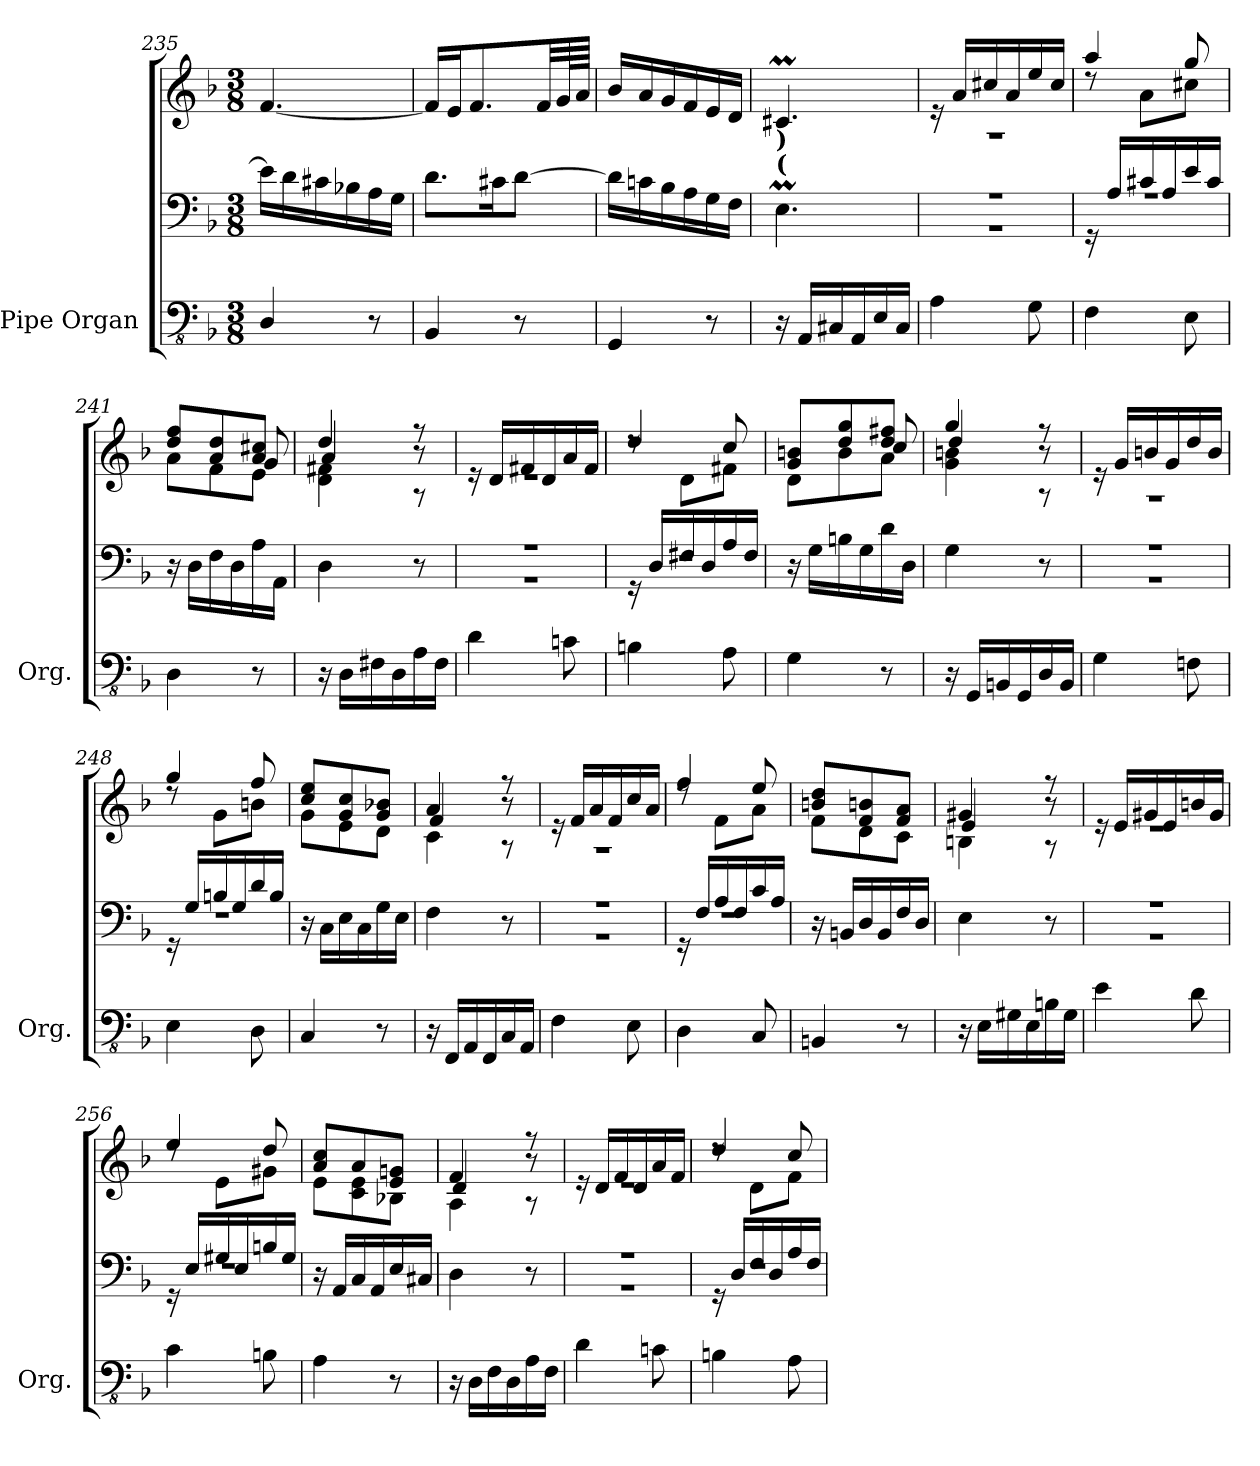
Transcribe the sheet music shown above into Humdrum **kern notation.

**kern	**kern	**kern
*part1	*part1	*part1
*staff3	*staff2	*staff1
*I"Pipe Organ	*	*
*I'Org.	*	*
*clefFv4	*clefF4	*clefG2
*k[b-]	*k[b-]	*k[b-]
*M3/8	*M3/8	*M3/8
=235	=235	=235
4DD/	16e\LL]	[4.f/
.	16d\	.
.	16c#X\	.
.	16B-X\	.
8r	16A\	.
.	16G\JJ	.
=236	=236	=236
4BBB-/	8.d\L	16f/LL]
.	.	16e/J
.	.	8.f/
.	16c#X\K	.
8r	[8d\J	.
.	.	32f/LL
.	.	64g/L
.	.	64a/JJJJ
=237	=237	=237
4GGG/	16d\LL]	16b-/LL
.	16cn\	16a/
.	16B-\	16g/
.	16A\	16f/
8r	16G\	16e/
.	16F\JJ	16d/JJ
=238	=238	=238
!	!LO:TX:a:B:t=(	!
!	!LO:TX:a:B:t=)	!
16r	4.Em\	4.c#Xm/
16AAA/LL	.	.
16CC#X/	.	.
16AAA/	.	.
16EE/	.	.
16CC#/JJ	.	.
=239	=239	=239
*	*^	*^
4AA\	4.rBB	4.rA	16re	4.r
.	.	.	16a/LL	.
.	.	.	16cc#X/	.
.	.	.	16a/	.
8GG\	.	.	16ee/	.
.	.	.	16cc#/JJ	.
=240	=240	=240	=240	=240
4FF\	16rGG	4.rA	4aa/	8rdd
.	16A/LL	.	.	.
.	16c#X/	.	.	8a\L
.	16A/	.	.	.
8EE\	16e/	.	8gg/	8cc#X\J
.	16c#/JJ	.	.	.
*	*v	*v	*	*
=241	=241	=241	=241
*	*	*	*^
4DD\	16r	8dd/ 8ff/L	4ryy	8a\L
.	16D\LL	.	.	.
.	16F\	8a/ 8dd/	.	8f\
.	16D\	.	.	.
8r	16A\	8a/ 8cc#X/J	8g/	8e\J
.	16AA\JJ	.	.	.
!!LO:PB:g=z	!!	!!
=242	=242	=242	=242	=242
16r	4D\	4dd/	4a/	4d\ 4f#X\
16DD\LL	.	.	.	.
16FF#X\	.	.	.	.
16DD\	.	.	.	.
16AA\	8r	8r	8rff	8rA
16FF#\JJ	.	.	.	.
*	*	*	*v	*v
=243	=243	=243	=243
*	*^	*	*
4D\	4.rBB	4.rA	16re	4.re
.	.	.	16d/LL	.
.	.	.	16f#X/	.
.	.	.	16d/	.
8Cn\	.	.	16a/	.
.	.	.	16f#/JJ	.
=244	=244	=244	=244	=244
4BBn\	16rGG	4.rF	4dd/	8rdd
.	16D/LL	.	.	.
.	16F#X/	.	.	8d\L
.	16D/	.	.	.
8AA\	16A/	.	8cc/	8f#X\J
.	16F#/JJ	.	.	.
*	*v	*v	*	*
=245	=245	=245	=245
*	*	*	*^
4GG\	16r	8g/ 8bn/L	4ryy	8d\L
.	16G\LL	.	.	.
.	16Bn\	8dd/ 8gg/	.	8b\
.	16G\	.	.	.
8r	16d\	8dd/ 8ff#X/J	8cc/	8a\J
.	16D\JJ	.	.	.
=246	=246	=246	=246	=246
16r	4G\	4gg/	4dd/	4g\ 4bn\
16GGG/LL	.	.	.	.
16BBBn/	.	.	.	.
16GGG/	.	.	.	.
16DD/	8r	8r	8rff	8rA
16BBB/JJ	.	.	.	.
*	*	*	*v	*v
=247	=247	=247	=247
*	*^	*	*
4GG\	4.rBB	4.rA	16re	4.r
.	.	.	16g/LL	.
.	.	.	16bn/	.
.	.	.	16g/	.
8FFn\	.	.	16dd/	.
.	.	.	16b/JJ	.
=248	=248	=248	=248	=248
4EE\	16rGG	4.rF	4gg/	8rdd
.	16G/LL	.	.	.
.	16Bn/	.	.	8g\L
.	16G/	.	.	.
8DD\	16d/	.	8ff/	8bn\J
.	16B/JJ	.	.	.
*	*v	*v	*	*
=249	=249	=249	=249
4CC/	16r	8cc/ 8ee/L	8g\L
.	16C\LL	.	.
.	16E\	8g/ 8cc/	8e\
.	16C\	.	.
8r	16G\	8g/ 8b-X/J	8d\J
.	16E\JJ	.	.
=250	=250	=250	=250
*	*	*	*^
16r	4F\	4a/	4f/	4c\
16FFF/LL	.	.	.	.
16AAA/	.	.	.	.
16FFF/	.	.	.	.
16CC/	8r	8r	8rff	8rA
16AAA/JJ	.	.	.	.
*	*	*	*v	*v
!!LO:PB:g=z
=251	=251	=251	=251
*	*^	*	*
4FF\	4.rBB	4.rA	16re	4.r
.	.	.	16f/LL	.
.	.	.	16a/	.
.	.	.	16f/	.
8EE\	.	.	16cc/	.
.	.	.	16a/JJ	.
=252	=252	=252	=252	=252
4DD\	16rGG	4.rF	4ff/	8rdd
.	16F/LL	.	.	.
.	16A/	.	.	8f\L
.	16F/	.	.	.
8CC/	16c/	.	8ee/	8a\J
.	16A/JJ	.	.	.
*	*v	*v	*	*
=253	=253	=253	=253
4BBBn/	16r	8bn/ 8dd/L	8f\L
.	16BBn/LL	.	.
.	16D/	8f/ 8bn/	8d\
.	16BB/	.	.
8r	16F/	8f/ 8a/J	8c\J
.	16D/JJ	.	.
=254	=254	=254	=254
*	*	*	*^
16r	4E\	4g#X/	4e/	4Bn\
16EE\LL	.	.	.	.
16GG#X\	.	.	.	.
16EE\	.	.	.	.
16BBn\	8r	8r	8rff	8rA
16GG#\JJ	.	.	.	.
*	*	*	*v	*v
=255	=255	=255	=255
*	*^	*	*
4E\	4.rBB	4.rA	16re	4.re
.	.	.	16e/LL	.
.	.	.	16g#X/	.
.	.	.	16e/	.
8D\	.	.	16bn/	.
.	.	.	16g#/JJ	.
=256	=256	=256	=256	=256
4C\	16rGG	4.rF	4ee/	8rdd
.	16E/LL	.	.	.
.	16G#X/	.	.	8e\L
.	16E/	.	.	.
8BBn\	16Bn/	.	8dd/	8g#X\J
.	16G#/JJ	.	.	.
*	*v	*v	*	*
=257	=257	=257	=257
4AA\	16r	8a/ 8cc/L	8e\L
.	16AA/LL	.	.
.	16C/	8a/	8c\ 8e\
.	16AA/	.	.
8r	16E/	8e/ 8gn/J	8B-X\J
.	16C#X/JJ	.	.
=258	=258	=258	=258
*	*	*	*^
16r	4D\	4f/	4d/	4A\
16DD\LL	.	.	.	.
16FF\	.	.	.	.
16DD\	.	.	.	.
16AA\	8r	8r	8rff	8rA
16FF\JJ	.	.	.	.
*	*	*	*v	*v
=259	=259	=259	=259
*	*^	*	*
4D\	4.rBB	4.rA	16re	4.re
.	.	.	16d/LL	.
.	.	.	16f/	.
.	.	.	16d/	.
8Cn\	.	.	16a/	.
.	.	.	16f/JJ	.
!!LO:PB:g=z	!!
=260	=260	=260	=260	=260
4BBn\	16rGG	4.rF	4dd/	8rdd
.	16D/LL	.	.	.
.	16F/	.	.	8d\L
.	16D/	.	.	.
8AA\	16A/	.	8cc/	8f\J
.	16F/JJ	.	.	.
*	*v	*v	*	*
*	*	*v	*v
=	=	=
*-	*-	*-
